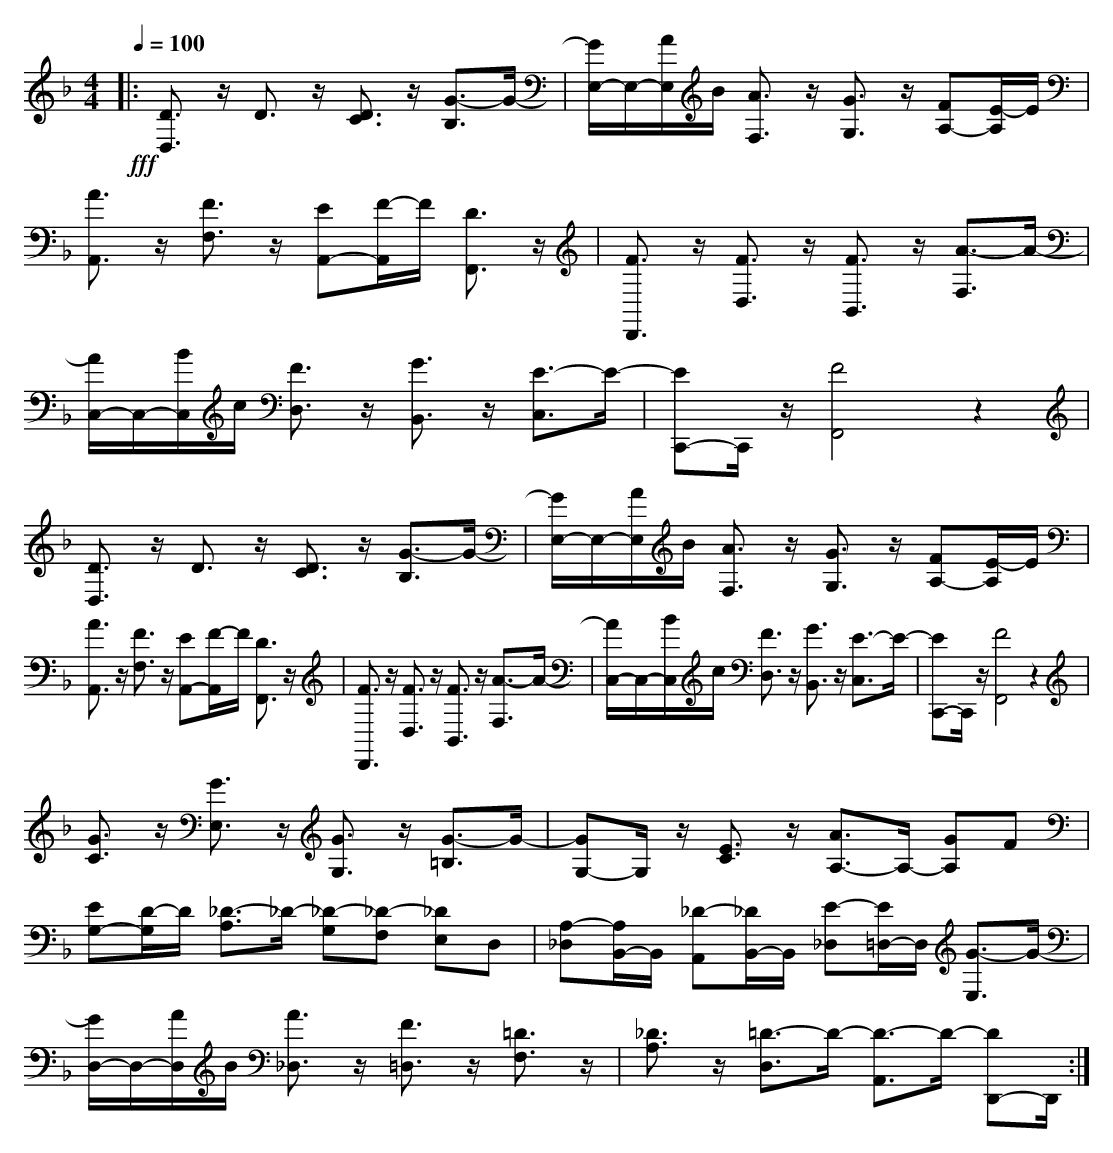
X:1
T:
M: 4/4
L: 1/8
Q:1/4=100
K:F % 1 flats
V:1
!fff!
|: [D3/2D,3/2]z/2 D3/2z/2 [D3/2C3/2]z/2 [G3/2-B,3/2]G/2-|[G/2E,/2-]E,/2-[A/2E,/2]B/2 [A3/2F,3/2]z/2 [G3/2G,3/2]z/2 [FA,-][E/2-A,/2]E/2|[A3/2A,,3/2]z/2 [F3/2F,3/2]z/2 [EA,,-][F/2-A,,/2]F/2 [D3/2F,,3/2]z/2|[F3/2D,,3/2]z/2 [F3/2D,3/2]z/2 [F3/2B,,3/2]z/2 [A3/2-F,3/2]A/2-|
[A/2C,/2-]C,/2-[B/2C,/2]c/2 [F3/2D,3/2]z/2 [G3/2B,,3/2]z/2 [E3/2-C,3/2]E/2-|[EC,,-]C,,/2z/2 [F4F,,4] z2|[D3/2D,3/2]z/2 D3/2z/2 [D3/2C3/2]z/2 [G3/2-B,3/2]G/2-|[G/2E,/2-]E,/2-[A/2E,/2]B/2 [A3/2F,3/2]z/2 [G3/2G,3/2]z/2 [FA,-][E/2-A,/2]E/2|
[A3/2A,,3/2]z/2 [F3/2F,3/2]z/2 [EA,,-][F/2-A,,/2]F/2 [D3/2F,,3/2]z/2|[F3/2D,,3/2]z/2 [F3/2D,3/2]z/2 [F3/2B,,3/2]z/2 [A3/2-F,3/2]A/2-|[A/2C,/2-]C,/2-[B/2C,/2]c/2 [F3/2D,3/2]z/2 [G3/2B,,3/2]z/2 [E3/2-C,3/2]E/2-|[EC,,-]C,,/2z/2 [F4F,,4] z2|
[G3/2C3/2]z/2 [G3/2E,3/2]z/2 [G3/2G,3/2]z/2 [G3/2-=B,3/2]G/2-|[GG,-]G,/2z/2 [E3/2C3/2]z/2 [A3/2A,3/2-]A,/2- [GA,]F|[EG,-][D/2-G,/2]D/2 [_D3/2-A,3/2]_D/2- [_D-G,][_D-F,] [_DE,]D,|[A,-_D,][A,/2B,,/2-]B,,/2 [_D-A,,][_D/2B,,/2-]B,,/2 [E-_D,][E/2=D,/2-]D,/2 [G3/2-E,3/2]G/2-|
[G/2D,/2-]D,/2-[A/2D,/2]B/2 [A3/2_D,3/2]z/2 [F3/2=D,3/2]z/2 [=D3/2F,3/2]z/2|[_D3/2A,3/2]z/2 [=D3/2-D,3/2]D/2- [D3/2-A,,3/2]D/2- [DD,,-]D,,/2 :|
